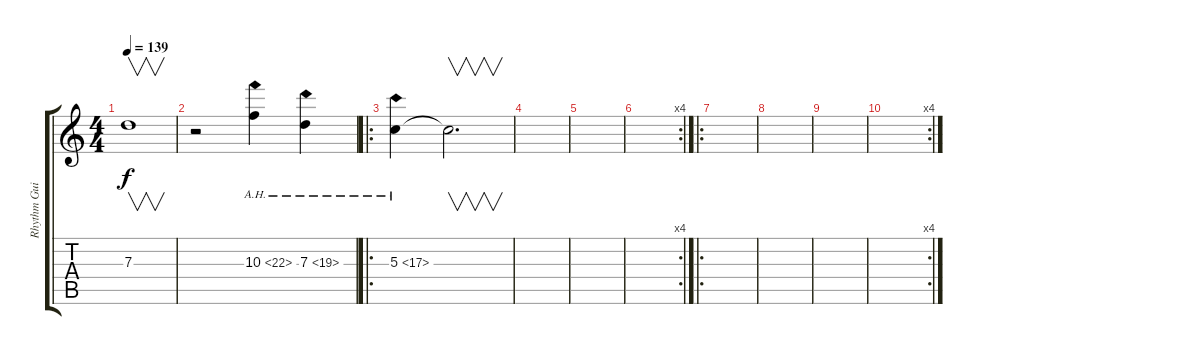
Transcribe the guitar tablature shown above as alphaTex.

\track ("Rhythm Guitar II (David Gilmour" "Rhythm Gui") {instrument electricguitarclean}
\staff {score tabs}
\tuning (E4 B3 G3 D3 A2 E2) {hide}
\ts (4 4)
\tempo 139
\clef g2
\ks c
7.3{t}.1{v dy f} |
r.2 10.3{ah 12}.4 7.3{ah 12}.4 |
\ro
5.3{ah 12}.4 5.3{t}.2{v d} |
|
|
\rc 4
|
\ro
|
|
|
\rc 4
